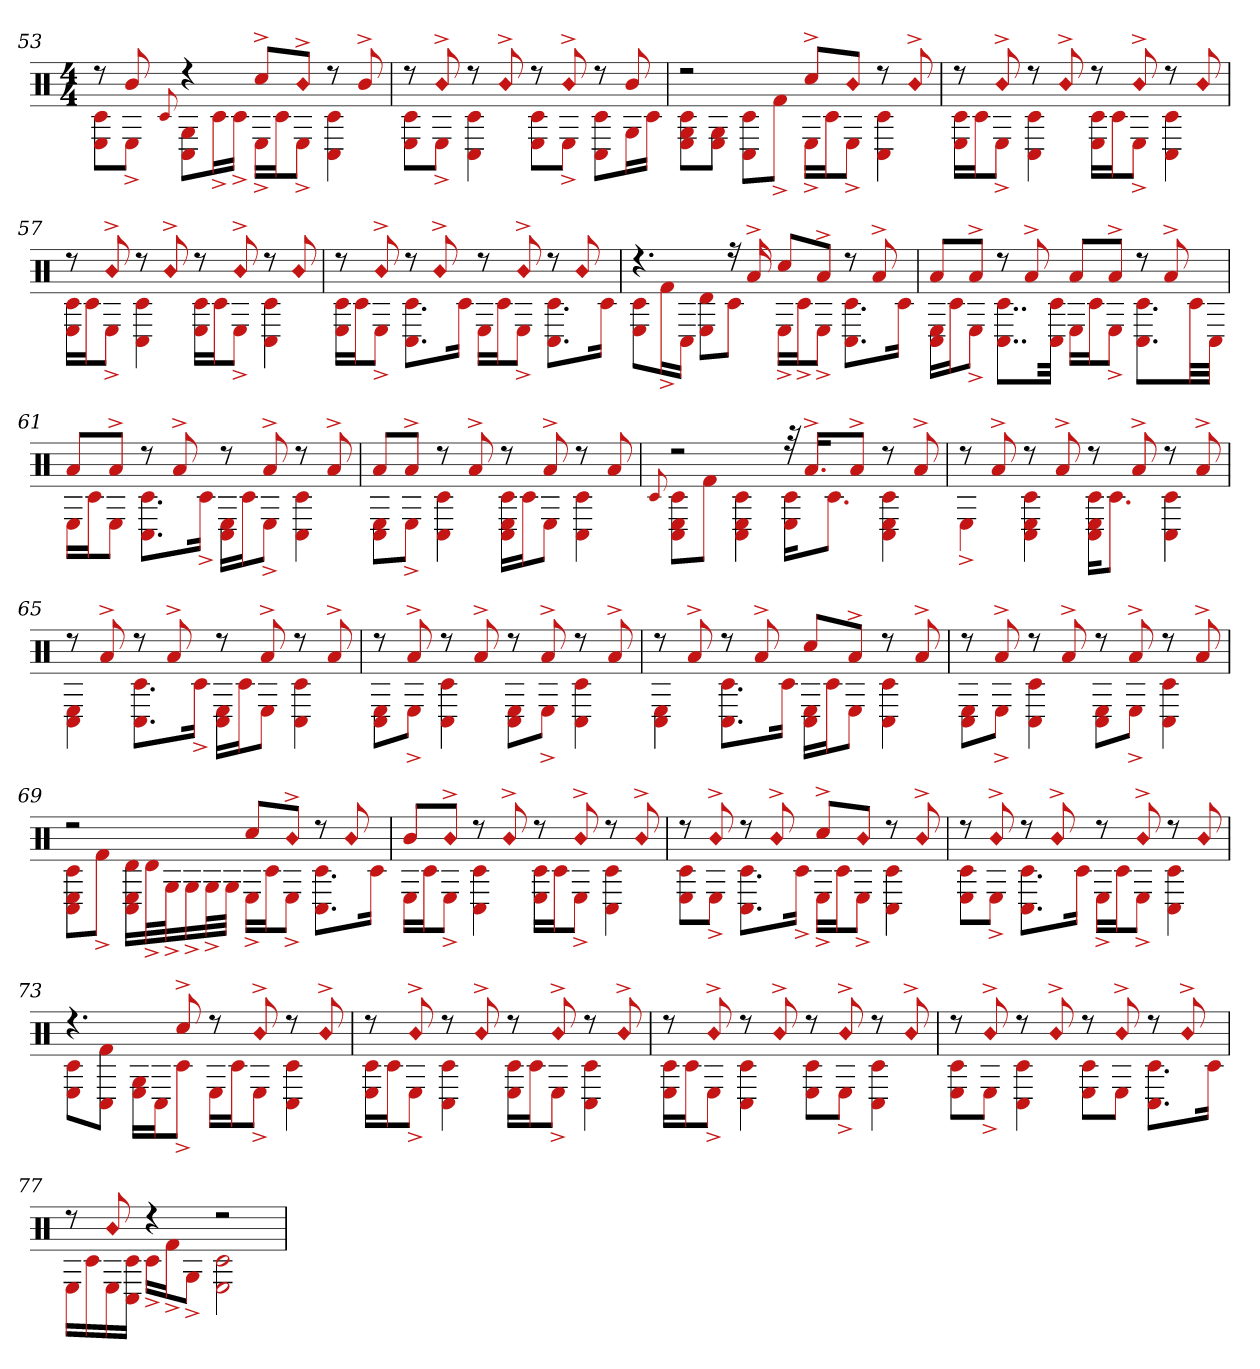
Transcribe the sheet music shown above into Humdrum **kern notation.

**kern
*part1
*staff1
*clefX
*k[]
*M4/4
=53
*^
8r	8E 8c#L
8b	8E^J
.	8qqc#
4r	8C# 8GL
.	16c#^L
.	16c#^JJ
8cc#^L	16E^LL
.	16c#J
!LO:N:head=diamond	!
8b^J	8E^J
8r	4C# 4c#
8b^	.
=54	=54
8r	8E 8c#L
!LO:N:head=diamond	!
8b^	8E^J
8r	4C# 4c#
!LO:N:head=diamond	!
8b^	.
8r	8E 8c#L
!LO:N:head=diamond	!
8b^	8E^J
8r	8C# 8c#L
8b	16GL
.	16c#JJ
=55	=55
2r	8E 8G 8c#L
.	8E 8GJ
.	8C# 8c#L
.	8f#^J
8cc#^L	16E^LL
.	16c#J
!LO:N:head=diamond	!
8bJ	8E^J
8r	4C# 4c#
!LO:N:head=diamond	!
8b^	.
=56	=56
8r	16c# 16ELL
.	16c#J
!LO:N:head=diamond	!
8b^	8E^J
8r	4C# 4c#
!LO:N:head=diamond	!
8b^	.
8r	16c# 16ELL
.	16c#J
!LO:N:head=diamond	!
8b^	8E^J
8r	4C# 4c#
!LO:N:head=diamond	!
8b	.
=57	=57
8r	16c# 16ELL
.	16c#J
!LO:N:head=diamond	!
8b^	8E^J
8r	4C# 4c#
!LO:N:head=diamond	!
8b^	.
8r	16c# 16ELL
.	16c#J
!LO:N:head=diamond	!
8b^	8E^J
8r	4C# 4c#
!LO:N:head=diamond	!
8b	.
=58	=58
8r	16c# 16ELL
.	16c#J
!LO:N:head=diamond	!
8b^	8E^J
8r	8.C# 8.c#L
!LO:N:head=diamond	!
8b^	.
.	16c#Jk
8r	16ELL
.	16c#J
!LO:N:head=diamond	!
8b^	8E^J
8r	8.C# 8.c#L
!LO:N:head=diamond	!
8b	.
.	16c#Jk
=59	=59
4.r	8E 8c#L
.	16f#^L
.	16C#JJ
.	8E 8dL
16r	8c#J
16a^	.
8cc#L	16E^LL
.	16c#^J
8a^J	8E^J
8r	8.C# 8.c#L
8a^	.
.	16c#Jk
=60	=60
8aL	16C# 16ELL
.	16c#J
8a^J	8E^J
8r	8..C# 8..c#L
8a^	.
.	32c# 32C#Jkk
8aL	16ELL
.	16c#J
8a^J	8E^J
8r	8.C# 8.c#L
8a^	.
.	32c#LL
.	32C#JJJ
=61	=61
8aL	16ELL
.	16c#J
8a^J	8EJ
8r	8.C# 8.c#L
8a^	.
.	16c#^Jk
8r	16C# 16ELL
.	16c#J
8a^	8E^J
8r	4C# 4c#
8a^	.
=62	=62
8aL	8C# 8EL
8a^J	8E^J
8r	4C# 4c#
8a^	.
8r	16c# 16C# 16ELL
.	16c#J
8a^	8EJ
8r	4C# 4c#
8a	.
=63	=63
.	8qqc#
2r	8C# 8E 8c#L
.	8f#J
.	4C# 4E 4c#
32r	16c# 16EKL
16.a^KL	.
.	8.c#J
8a^J	.
8r	4C# 4E 4c#
8a^	.
=64	=64
8r	4E^
8a^	.
8r	4E 4C# 4c#
8a^	.
8r	16c# 16C# 16EKL
.	8.c#J
8a^	.
8r	4C# 4c#
8a^	.
=65	=65
8r	4C# 4E
8a^	.
8r	8.C# 8.c#L
8a^	.
.	16c#^Jk
8r	16C# 16ELL
.	16c#J
8a^	8EJ
8r	4C# 4c#
8a^	.
=66	=66
8r	8C# 8EL
8a^	8E^J
8r	4C# 4c#
8a^	.
8r	8C# 8EL
8a^	8E^J
8r	4C# 4c#
8a^	.
=67	=67
8r	4C# 4E
8a^	.
8r	8.C# 8.c#L
8a^	.
.	16c#Jk
8cc#L	16C# 16ELL
.	16c#J
8a^J	8EJ
8r	4C# 4c#
8a^	.
=68	=68
8r	8C# 8EL
8a^	8E^J
8r	4C# 4c#
8a^	.
8r	8C# 8EL
8a^	8E^J
8r	4C# 4c#
8a^	.
=69	=69
2r	8C# 8E 8c#L
.	8f#^J
.	16C# 16d 16ELL
.	32d^L
.	32G^J
.	16G^
.	32G^L
.	32GJJJ
8cc#L	16E^LL
.	16c#J
!LO:N:head=diamond	!
8b^J	8E^J
8r	8.C# 8.c#L
!LO:N:head=diamond	!
8b	.
.	16c#Jk
=70	=70
8bL	16ELL
.	16c#J
!LO:N:head=diamond	!
8b^J	8E^J
8r	4C# 4c#
!LO:N:head=diamond	!
8b^	.
8r	16c# 16ELL
.	16c#J
!LO:N:head=diamond	!
8b^	8E^J
8r	4C# 4c#
!LO:N:head=diamond	!
8b^	.
=71	=71
8r	8E 8c#L
!LO:N:head=diamond	!
8b^	8E^J
8r	8.C# 8.c#L
!LO:N:head=diamond	!
8b^	.
.	16c#^Jk
8cc#^L	16E^LL
.	16c#J
!LO:N:head=diamond	!
8bJ	8E^J
8r	4C# 4c#
!LO:N:head=diamond	!
8b^	.
=72	=72
8r	8E 8c#L
!LO:N:head=diamond	!
8b^	8E^J
8r	8.C# 8.c#L
!LO:N:head=diamond	!
8b^	.
.	16c#Jk
8r	16E^LL
.	16c#J
!LO:N:head=diamond	!
8b^	8E^J
8r	4C# 4c#
!LO:N:head=diamond	!
8b	.
=73	=73
4.r	8E 8c#L
.	8C# 8f#J
.	16E 16GLL
.	16C#J
8cc#^	8c#^J
8r	16ELL
.	16c#J
!LO:N:head=diamond	!
8b^	8E^J
8r	4C# 4c#
!LO:N:head=diamond	!
8b^	.
=74	=74
8r	16c# 16ELL
.	16c#J
!LO:N:head=diamond	!
8b^	8E^J
8r	4C# 4c#
!LO:N:head=diamond	!
8b^	.
8r	16c# 16ELL
.	16c#J
!LO:N:head=diamond	!
8b^	8E^J
8r	4C# 4c#
!LO:N:head=diamond	!
8b^	.
=75	=75
8r	16c# 16ELL
.	16c#J
!LO:N:head=diamond	!
8b^	8E^J
8r	4C# 4c#
!LO:N:head=diamond	!
8b^	.
8r	8E 8c#L
!LO:N:head=diamond	!
8b^	8E^J
8r	4C# 4c#
!LO:N:head=diamond	!
8b^	.
=76	=76
8r	8E 8c#L
!LO:N:head=diamond	!
8b^	8E^J
8r	4C# 4c#
!LO:N:head=diamond	!
8b^	.
8r	8E 8c#L
!LO:N:head=diamond	!
8b^	8EJ
8r	8.C# 8.c#L
!LO:N:head=diamond	!
8b^	.
.	16c#Jk
=77	=77
8r	16ELL
.	16c#
!LO:N:head=diamond	!
8b	16E
.	16c# 16C#JJ
4r	16c#^LL
.	16f#^J
.	8G^J
2r	2E 2c#
*v	*v
=
*-
